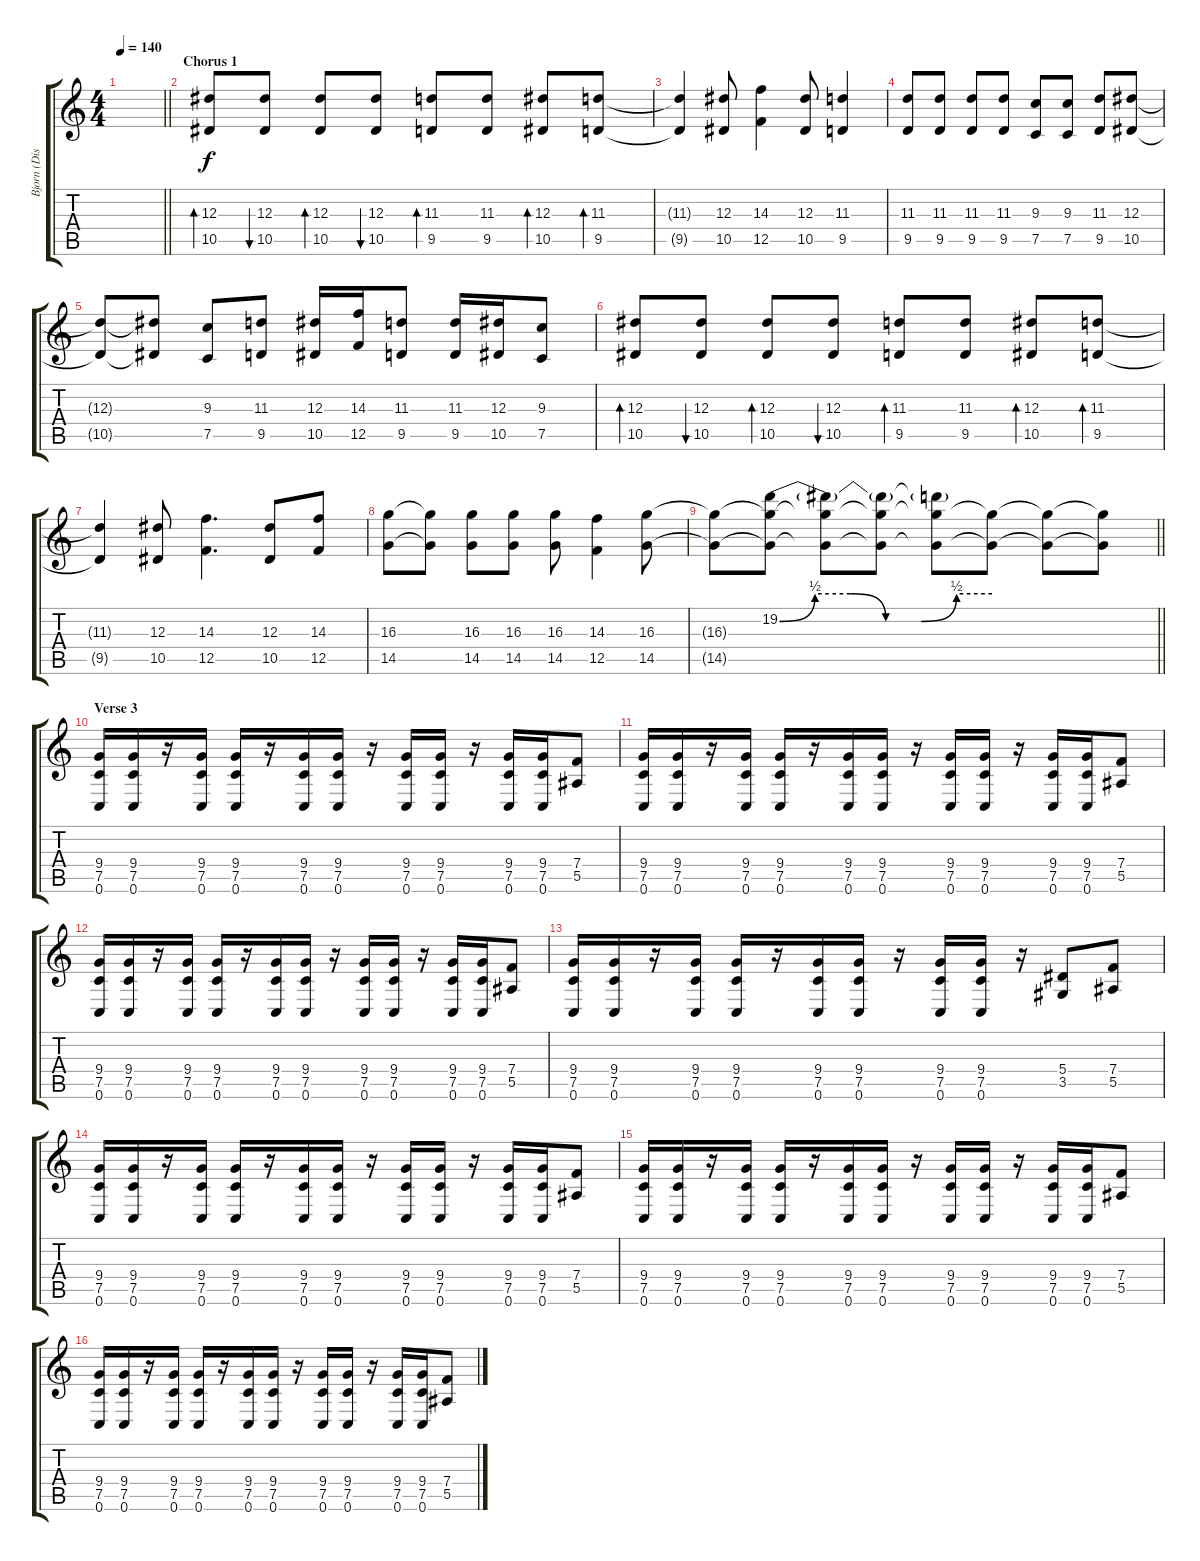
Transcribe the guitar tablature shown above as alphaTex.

\track ("Bjorn (Distorted Rhythm Overdub)" "Bjorn (Dis") {instrument acousticguitarsteel}
\staff {score tabs}
\tuning (C4 G3 Eb3 Bb2 F2 C2) {hide}
\ts (4 4)
\tempo 140
\clef g2
\barLineRight lightlight
\ks c
|
\section ("" "Chorus 1")
(12.3 10.5).8{bd 120 volume 14 balance 4 instrument distortionguitar} (12.3 10.5).8{bu 120} (12.3 10.5).8{bd 120} (12.3 10.5).8{bu 120} (11.3 9.5).8{bd 120} (11.3 9.5).8 (12.3 10.5).8{bd 120} (11.3 9.5).8{bd 120} |
(11.3{t} 9.5{t}).4 (12.3 10.5).8 (14.3 12.5).4 (12.3 10.5).8 (11.3 9.5).4 |
(11.3 9.5).8 (11.3 9.5).8 (11.3 9.5).8 (11.3 9.5).8 (9.3 7.5).8 (9.3 7.5).8 (11.3 9.5).8 (12.3 10.5).8 |
(12.3{t} 10.5{t}).8 (12.3{t} 10.5{t}).8 (9.3 7.5).8 (11.3 9.5).8 (12.3 10.5).16 (14.3 12.5).16 (11.3 9.5).8 (11.3 9.5).16 (12.3 10.5).16 (9.3 7.5).8 |
(12.3 10.5).8{bd 120 volume 14 instrument distortionguitar} (12.3 10.5).8{bu 120} (12.3 10.5).8{bd 120} (12.3 10.5).8{bu 120} (11.3 9.5).8{bd 120} (11.3 9.5).8 (12.3 10.5).8{bd 120} (11.3 9.5).8{bd 120} |
(11.3{t} 9.5{t}).4 (12.3 10.5).8 (14.3 12.5).4{d} (12.3 10.5).8 (14.3 12.5).8 |
(16.3 14.5).8 (16.3{t} 14.5{t}).8 (16.3 14.5).8 (16.3 14.5).8 (16.3 14.5).8 (14.3 12.5).4 (16.3 14.5).8 |
\barLineRight lightlight
(16.3{t} 14.5{t}).8 (19.2{be (custom 0 0 10 2 20 2 30 0 40 0 50 2 60 2)} 16.3{t} 14.5{t}).8 (19.2{t} 16.3{t} 14.5{t}).8 (19.2{t} 16.3{t} 14.5{t}).8 (19.2{t} 16.3{t} 14.5{t}).8 (16.3{t} 14.5{t}).8 (16.3{t} 14.5{t}).8 (16.3{t} 14.5{t}).8 |
\section ("" "Verse 3")
(9.4 7.5 0.6).16 (9.4 7.5 0.6).16 r.16 (9.4 7.5 0.6).16 (9.4 7.5 0.6).16 r.16 (9.4 7.5 0.6).16 (9.4 7.5 0.6).16 r.16 (9.4 7.5 0.6).16 (9.4 7.5 0.6).16 r.16 (9.4 7.5 0.6).16 (9.4 7.5 0.6).16 (7.4 5.5).8 |
(9.4 7.5 0.6).16 (9.4 7.5 0.6).16 r.16 (9.4 7.5 0.6).16 (9.4 7.5 0.6).16 r.16 (9.4 7.5 0.6).16 (9.4 7.5 0.6).16 r.16 (9.4 7.5 0.6).16 (9.4 7.5 0.6).16 r.16 (9.4 7.5 0.6).16 (9.4 7.5 0.6).16 (7.4 5.5).8 |
(9.4 7.5 0.6).16 (9.4 7.5 0.6).16 r.16 (9.4 7.5 0.6).16 (9.4 7.5 0.6).16 r.16 (9.4 7.5 0.6).16 (9.4 7.5 0.6).16 r.16 (9.4 7.5 0.6).16 (9.4 7.5 0.6).16 r.16 (9.4 7.5 0.6).16 (9.4 7.5 0.6).16 (7.4 5.5).8 |
(9.4 7.5 0.6).16 (9.4 7.5 0.6).16 r.16 (9.4 7.5 0.6).16 (9.4 7.5 0.6).16 r.16 (9.4 7.5 0.6).16 (9.4 7.5 0.6).16 r.16 (9.4 7.5 0.6).16 (9.4 7.5 0.6).16 r.16 (5.4 3.5).8 (7.4 5.5).8 |
(9.4 7.5 0.6).16 (9.4 7.5 0.6).16 r.16 (9.4 7.5 0.6).16 (9.4 7.5 0.6).16 r.16 (9.4 7.5 0.6).16 (9.4 7.5 0.6).16 r.16 (9.4 7.5 0.6).16 (9.4 7.5 0.6).16 r.16 (9.4 7.5 0.6).16 (9.4 7.5 0.6).16 (7.4 5.5).8 |
(9.4 7.5 0.6).16 (9.4 7.5 0.6).16 r.16 (9.4 7.5 0.6).16 (9.4 7.5 0.6).16 r.16 (9.4 7.5 0.6).16 (9.4 7.5 0.6).16 r.16 (9.4 7.5 0.6).16 (9.4 7.5 0.6).16 r.16 (9.4 7.5 0.6).16 (9.4 7.5 0.6).16 (7.4 5.5).8 |
(9.4 7.5 0.6).16 (9.4 7.5 0.6).16 r.16 (9.4 7.5 0.6).16 (9.4 7.5 0.6).16 r.16 (9.4 7.5 0.6).16 (9.4 7.5 0.6).16 r.16 (9.4 7.5 0.6).16 (9.4 7.5 0.6).16 r.16 (9.4 7.5 0.6).16 (9.4 7.5 0.6).16 (7.4 5.5).8
